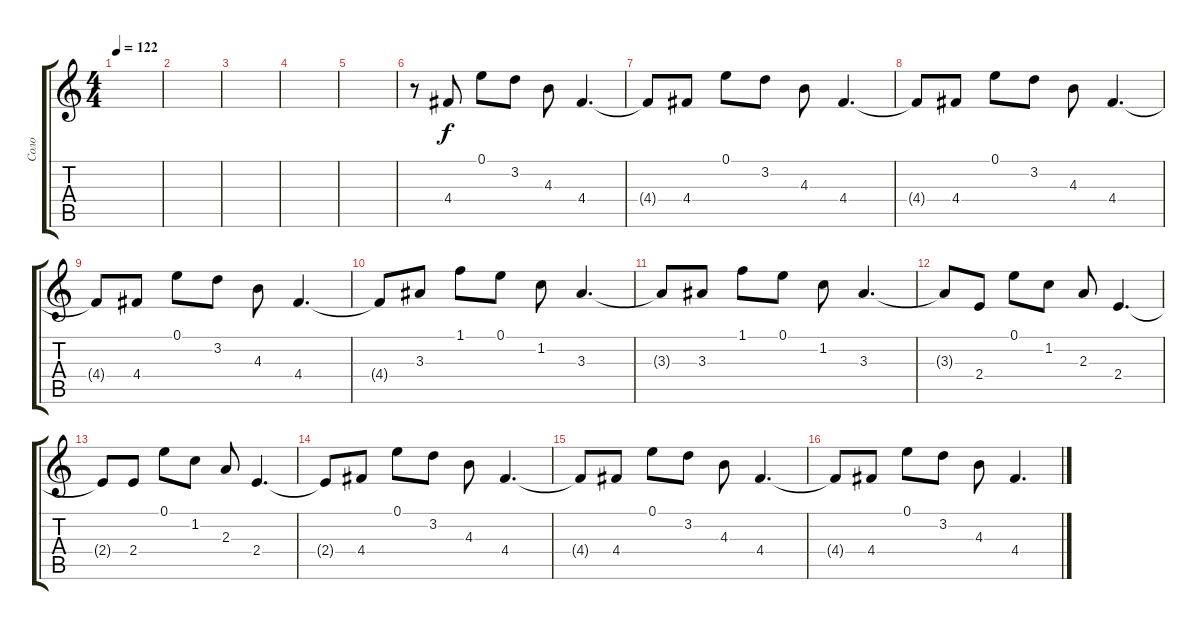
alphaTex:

\track ("Соло" "Соло") {instrument electricguitarclean}
\staff {score tabs}
\tuning (E4 B3 G3 D3 A2 E2) {hide}
\ts (4 4)
\tempo 122
\clef g2
\ks c
|
|
|
|
|
r.8 4.4.8 0.1.8 3.2.8 4.3.8 4.4.4{d} |
4.4{t}.8 4.4.8 0.1.8 3.2.8 4.3.8 4.4.4{d} |
4.4{t}.8 4.4.8 0.1.8 3.2.8 4.3.8 4.4.4{d} |
4.4{t}.8 4.4.8 0.1.8 3.2.8 4.3.8 4.4.4{d} |
4.4{t}.8 3.3.8 1.1.8 0.1.8 1.2.8 3.3.4{d} |
3.3{t}.8 3.3.8 1.1.8 0.1.8 1.2.8 3.3.4{d} |
3.3{t}.8 2.4.8 0.1.8 1.2.8 2.3.8 2.4.4{d} |
2.4{t}.8 2.4.8 0.1.8 1.2.8 2.3.8 2.4.4{d} |
2.4{t}.8 4.4.8 0.1.8 3.2.8 4.3.8 4.4.4{d} |
4.4{t}.8 4.4.8 0.1.8 3.2.8 4.3.8 4.4.4{d} |
4.4{t}.8 4.4.8 0.1.8 3.2.8 4.3.8 4.4.4{d}
